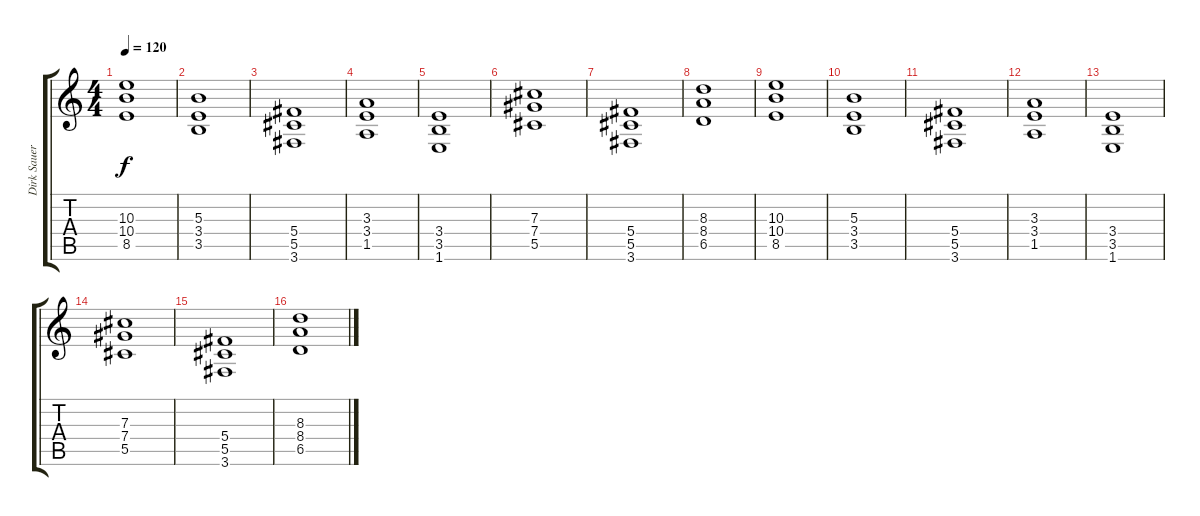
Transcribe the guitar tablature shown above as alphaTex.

\track ("Dirk Sauer (Rhythm Guitar)" "Dirk Sauer") {instrument distortionguitar}
\staff {score tabs}
\tuning (Eb4 Bb3 Gb3 Db3 Ab2 Eb2) {hide}
\ts (4 4)
\tempo 120
\clef g2
\ks c
(10.3 10.4 8.5).1{dy f} |
(5.3 3.4 3.5).1 |
(5.4 5.5 3.6).1 |
(3.3 3.4 1.5).1 |
(3.4 3.5 1.6).1 |
(7.3 7.4 5.5).1 |
(5.4 5.5 3.6).1 |
(8.3 8.4 6.5).1 |
(10.3 10.4 8.5).1 |
(5.3 3.4 3.5).1 |
(5.4 5.5 3.6).1 |
(3.3 3.4 1.5).1 |
(3.4 3.5 1.6).1 |
(7.3 7.4 5.5).1 |
(5.4 5.5 3.6).1 |
(8.3 8.4 6.5).1
